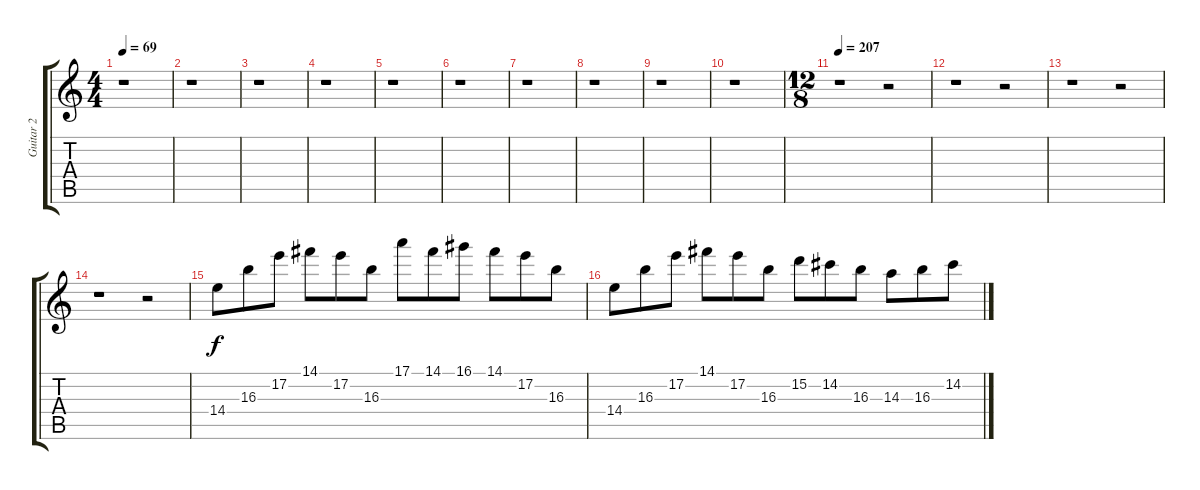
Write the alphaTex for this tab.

\track ("Guitar 2" "Guitar 2") {instrument distortionguitar}
\staff {score tabs}
\tuning (E4 B3 G3 D3 A2 E2) {hide}
\ts (4 4)
\tempo 69
\clef g2
\ks c
r.1{dy f} |
r.1 |
r.1 |
r.1 |
r.1 |
r.1 |
r.1 |
r.1 |
r.1 |
r.1 |
\ts (12 8)
\tempo 207
r.1 r.2 |
r.1 r.2 |
r.1 r.2 |
r.1 r.2 |
14.4.8 16.3.8 17.2.8 14.1.8 17.2.8 16.3.8 17.1.8 14.1.8 16.1.8 14.1.8 17.2.8 16.3.8 |
14.4.8 16.3.8 17.2.8 14.1.8 17.2.8 16.3.8 15.2.8 14.2.8 16.3.8 14.3.8 16.3.8 14.2.8
